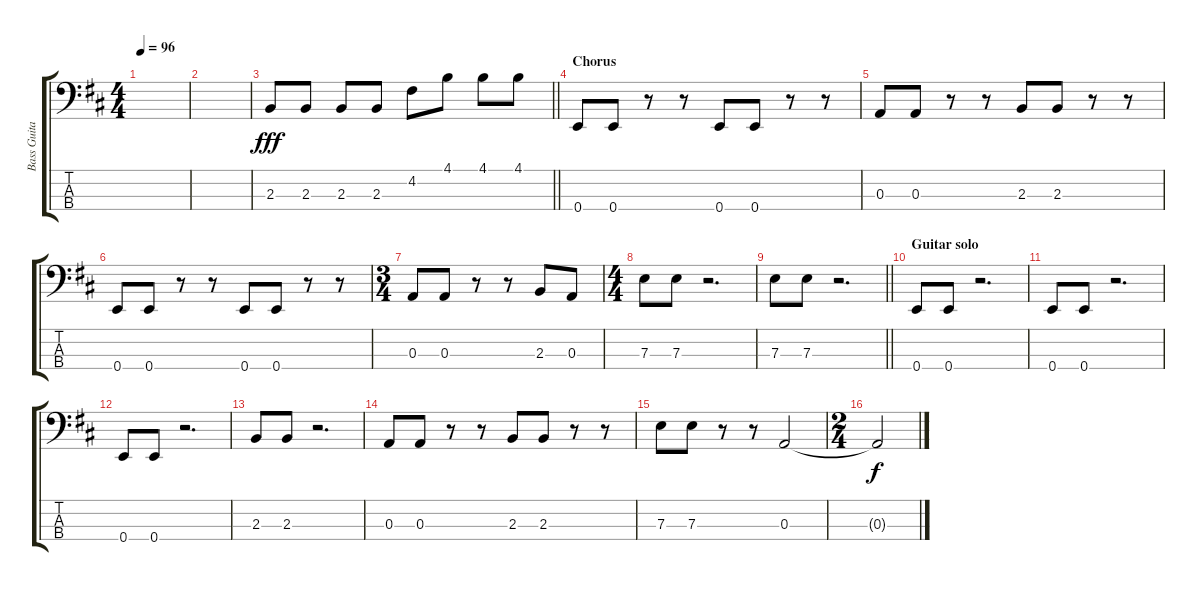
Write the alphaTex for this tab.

\track ("Bass Guitar" "Bass Guita") {instrument electricbasspick}
\staff {score tabs}
\tuning (G2 D2 A1 E1) {hide}
\ts (4 4)
\tempo 96
\clef f4
\ks d
|
|
\barLineRight lightlight
2.3.8{dy fff} 2.3.8 2.3.8 2.3.8 4.2.8 4.1.8 4.1.8 4.1.8 |
\section ("" "Chorus")
0.4.8 0.4.8 r.8 r.8 0.4.8 0.4.8 r.8 r.8 |
0.3.8 0.3.8 r.8 r.8 2.3.8 2.3.8 r.8 r.8 |
0.4.8 0.4.8 r.8 r.8 0.4.8 0.4.8 r.8 r.8 |
\ts (3 4)
0.3.8 0.3.8 r.8 r.8 2.3.8 0.3.8 |
\ts (4 4)
7.3.8 7.3.8 r.2{d} |
\barLineRight lightlight
7.3.8 7.3.8 r.2{d} |
\section ("" "Guitar solo")
0.4.8 0.4.8 r.2{d} |
0.4.8 0.4.8 r.2{d} |
0.4.8 0.4.8 r.2{d} |
2.3.8 2.3.8 r.2{d} |
0.3.8 0.3.8 r.8 r.8 2.3.8 2.3.8 r.8 r.8 |
7.3.8 7.3.8 r.8 r.8 0.3.2 |
\ts (2 4)
0.3{t}.2{dy f}
